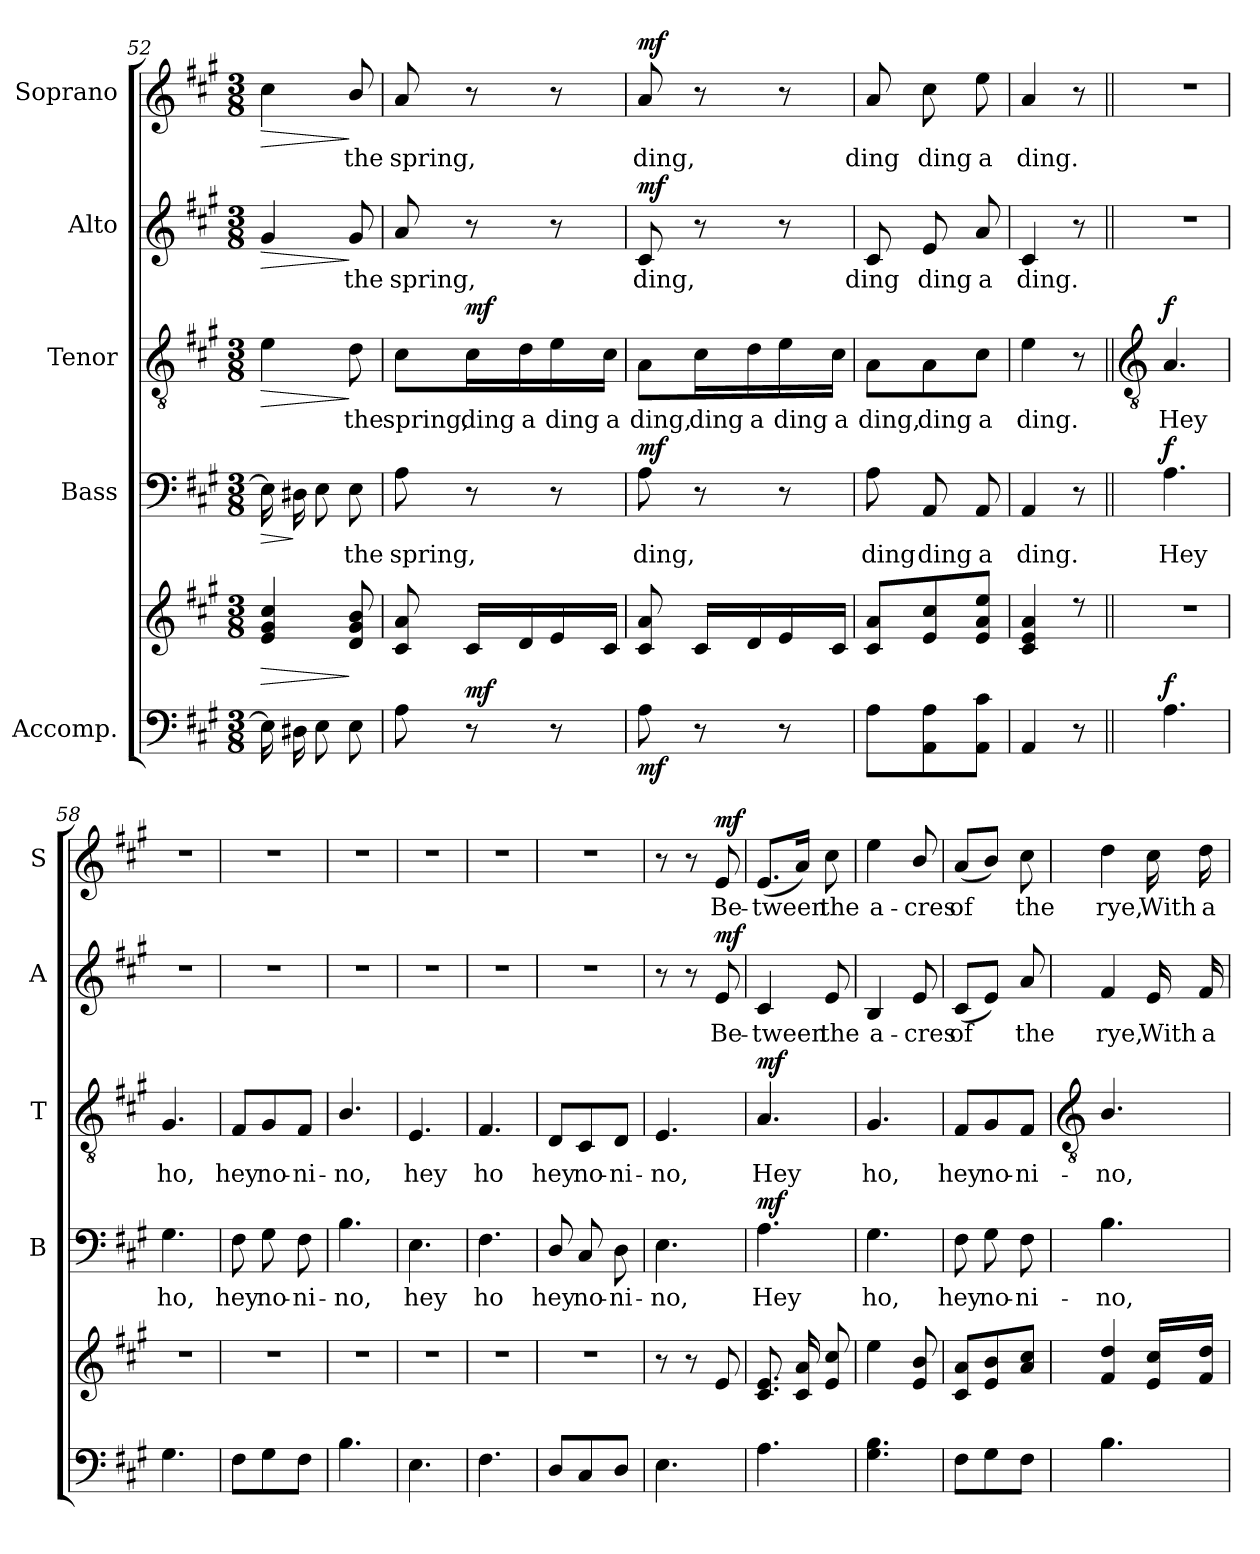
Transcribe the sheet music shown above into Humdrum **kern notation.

**kern	**kern	**dynam	**kern	**text	**dynam	**kern	**text	**dynam	**kern	**text	**dynam	**kern	**text	**dynam
*part5	*part5	*part5	*part4	*part4	*part4	*part3	*part3	*part3	*part2	*part2	*part2	*part1	*part1	*part1
*staff6	*staff5	*staff5/6	*staff4	*staff4	*staff4	*staff3	*staff3	*staff3	*staff2	*staff2	*staff2	*staff1	*staff1	*staff1
*I"Accomp.	*	*	*I"Bass	*	*	*I"Tenor	*	*	*I"Alto	*	*	*I"Soprano	*	*
*	*	*	*I'B	*	*	*I'T	*	*	*I'A	*	*	*I'S	*	*
*clefF4	*clefG2	*	*clefF4	*	*	*clefGv2	*	*	*clefG2	*	*	*clefG2	*	*
*k[f#c#g#]	*k[f#c#g#]	*	*k[f#c#g#]	*	*	*k[f#c#g#]	*	*	*k[f#c#g#]	*	*	*k[f#c#g#]	*	*
*A:	*A:	*	*A:	*	*	*A:	*	*	*A:	*	*	*A:	*	*
*M3/8	*M3/8	*	*M3/8	*	*	*M3/8	*	*	*M3/8	*	*	*M3/8	*	*
=52	=52	=52	=52	=52	=52	=52	=52	=52	=52	=52	=52	=52	=52	=52
*	*^	*	*	*	*	*	*	*	*	*	*	*	*	*
!	!	!LO:N:vis=1	!LO:HP:b	!	!	!LO:HP:b	!	!	!LO:HP:b	!	!	!LO:HP:b	!	!	!LO:HP:b
16ELL]	4e 4g# 4cc#	4.ryy	>	16ELL]	.	>	4e	.	>	4g#	.	>	4cc#	.	>
16D#X	.	.	.	16D#X	.	]	.	.	.	.	.	.	.	.	.
8E	.	.	.	8EJ	.	.	.	.	.	.	.	.	.	.	.
!	!	!	!	!	!LO:LY:b	!	!	!LO:LY:b	!	!	!LO:LY:b	!	!	!LO:LY:b	!
8EJ	8d/ 8g#/ 8b/	.	]	8E	the	.	8d	the	]	8g#	the	]	8b/	the	]
=53	=53	=53	=53	=53	=53	=53	=53	=53	=53	=53	=53	=53	=53	=53	=53
!	!	!LO:N:vis=1	!	!	!LO:LY:b	!	!	!LO:LY:b	!	!	!LO:LY:b	!	!	!LO:LY:b	!
8A	8c# 8a	4.ryy	.	8A	spring,	.	8c#\L	spring,	.	8a	spring,	.	8a	spring,	.
!	!	!	!LO:DY:b	!	!	!	!	!LO:LY:b	!LO:DY:b	!	!	!	!	!	!
8r	16c#LL	.	mf	8r	.	.	16c#\L	ding	mf	8r	.	.	8r	.	.
!	!	!	!	!	!	!	!	!LO:LY:b	!	!	!	!	!	!	!
.	16d	.	.	.	.	.	16d\	a	.	.	.	.	.	.	.
!	!	!	!	!	!	!	!	!LO:LY:b	!	!	!	!	!	!	!
8r	16e	.	.	8r	.	.	16e\	ding	.	8r	.	.	8r	.	.
!	!	!	!	!	!	!	!	!LO:LY:b	!	!	!	!	!	!	!
.	16c#JJ	.	.	.	.	.	16c#\JJ	a	.	.	.	.	.	.	.
=54	=54	=54	=54	=54	=54	=54	=54	=54	=54	=54	=54	=54	=54	=54	=54
!	!	!LO:N:vis=1	!LO:DY:b=2	!	!LO:LY:b	!LO:DY:b	!	!LO:LY:b	!	!	!LO:LY:b	!LO:DY:b	!	!LO:LY:b	!LO:DY:b
8A	8c# 8a	4.ryy	mf	8A	ding,	mf	8A\L	ding,	.	8c#	ding,	mf	8a	ding,	mf
!	!	!	!	!	!	!	!	!LO:LY:b	!	!	!	!	!	!	!
8r	16c#LL	.	.	8r	.	.	16c#\L	ding	.	8r	.	.	8r	.	.
!	!	!	!	!	!	!	!	!LO:LY:b	!	!	!	!	!	!	!
.	16d	.	.	.	.	.	16d\	a	.	.	.	.	.	.	.
!	!	!	!	!	!	!	!	!LO:LY:b	!	!	!	!	!	!	!
8r	16e	.	.	8r	.	.	16e\	ding	.	8r	.	.	8r	.	.
!	!	!	!	!	!	!	!	!LO:LY:b	!	!	!	!	!	!	!
.	16c#JJ	.	.	.	.	.	16c#\JJ	a	.	.	.	.	.	.	.
=55	=55	=55	=55	=55	=55	=55	=55	=55	=55	=55	=55	=55	=55	=55	=55
!	!	!LO:N:vis=1	!	!	!LO:LY:b	!	!	!LO:LY:b	!	!	!LO:LY:b	!	!	!LO:LY:b	!
8AL	8c# 8aL	4.ryy	.	8A	ding	.	8A\L	ding,	.	8c#	ding	.	8a	ding	.
!	!	!	!	!	!LO:LY:b	!	!	!LO:LY:b	!	!	!LO:LY:b	!	!	!LO:LY:b	!
8AA 8A	8e 8cc#	.	.	8AA	ding	.	8A\	ding	.	8e	ding	.	8cc#	ding	.
!	!	!	!	!	!LO:LY:b	!	!	!LO:LY:b	!	!	!LO:LY:b	!	!	!LO:LY:b	!
8AA 8c#J	8e 8a 8eeJ	.	.	8AA	a	.	8c#\J	a	.	8a	a	.	8ee	a	.
=56	=56	=56	=56	=56	=56	=56	=56	=56	=56	=56	=56	=56	=56	=56	=56
!	!	!LO:N:vis=1	!	!	!LO:LY:b	!	!	!LO:LY:b	!	!	!LO:LY:b	!	!	!LO:LY:b	!
4AA	4c# 4e 4a	4.ryy	.	4AA	ding.	.	4e	ding.	.	4c#	ding.	.	4a	ding.	.
8r	8r	.	.	8r	.	.	8r	.	.	8r	.	.	8r	.	.
*	*v	*v	*	*	*	*	*	*	*	*	*	*	*	*	*
!!LO:LB:g=z
=57||	=57||	=57||	=57||	=57||	=57||	=57||	=57||	=57||	=57||	=57||	=57||	=57||	=57||	=57||
*	*	*	*	*	*	*clefGv2	*	*	*	*	*	*	*	*
!	!LO:N:vis=1	!LO:DY:a=2	!	!LO:LY:b	!LO:DY:b	!	!LO:LY:b	!LO:DY:b	!LO:N:vis=1	!	!	!LO:N:vis=1	!	!
4.A	4.r	f	4.A	Hey	f	4.A	Hey	f	4.r	.	.	4.r	.	.
=58	=58	=58	=58	=58	=58	=58	=58	=58	=58	=58	=58	=58	=58	=58
!	!LO:N:vis=1	!	!	!LO:LY:b	!	!	!LO:LY:b	!	!LO:N:vis=1	!	!	!LO:N:vis=1	!	!
4.G#	4.r	.	4.G#	ho,	.	4.G#	ho,	.	4.r	.	.	4.r	.	.
=59	=59	=59	=59	=59	=59	=59	=59	=59	=59	=59	=59	=59	=59	=59
!	!LO:N:vis=1	!	!	!LO:LY:b	!	!	!LO:LY:b	!	!LO:N:vis=1	!	!	!LO:N:vis=1	!	!
8F#L	4.r	.	8F#	hey	.	8F#/L	hey	.	4.r	.	.	4.r	.	.
!	!	!	!	!LO:LY:b	!	!	!LO:LY:b	!	!	!	!	!	!	!
8G#	.	.	8G#	no-	.	8G#/	no-	.	.	.	.	.	.	.
!	!	!	!	!LO:LY:b	!	!	!LO:LY:b	!	!	!	!	!	!	!
8F#J	.	.	8F#	-ni-	.	8F#/J	-ni-	.	.	.	.	.	.	.
=60	=60	=60	=60	=60	=60	=60	=60	=60	=60	=60	=60	=60	=60	=60
!	!LO:N:vis=1	!	!	!LO:LY:b	!	!	!LO:LY:b	!	!LO:N:vis=1	!	!	!LO:N:vis=1	!	!
4.B	4.r	.	4.B	-no,	.	4.B/	-no,	.	4.r	.	.	4.r	.	.
=61	=61	=61	=61	=61	=61	=61	=61	=61	=61	=61	=61	=61	=61	=61
!	!LO:N:vis=1	!	!	!LO:LY:b	!	!	!LO:LY:b	!	!LO:N:vis=1	!	!	!LO:N:vis=1	!	!
4.E	4.r	.	4.E	hey	.	4.E	hey	.	4.r	.	.	4.r	.	.
=62	=62	=62	=62	=62	=62	=62	=62	=62	=62	=62	=62	=62	=62	=62
!	!LO:N:vis=1	!	!	!LO:LY:b	!	!	!LO:LY:b	!	!LO:N:vis=1	!	!	!LO:N:vis=1	!	!
4.F#	4.r	.	4.F#	ho	.	4.F#	ho	.	4.r	.	.	4.r	.	.
=63	=63	=63	=63	=63	=63	=63	=63	=63	=63	=63	=63	=63	=63	=63
!	!LO:N:vis=1	!	!	!LO:LY:b	!	!	!LO:LY:b	!	!LO:N:vis=1	!	!	!LO:N:vis=1	!	!
8DL	4.r	.	8D/	hey	.	8D/L	hey	.	4.r	.	.	4.r	.	.
!	!	!	!	!LO:LY:b	!	!	!LO:LY:b	!	!	!	!	!	!	!
8C#	.	.	8C#	no-	.	8C#/	no-	.	.	.	.	.	.	.
!	!	!	!	!LO:LY:b	!	!	!LO:LY:b	!	!	!	!	!	!	!
8DJ	.	.	8D	-ni-	.	8D/J	-ni-	.	.	.	.	.	.	.
=64	=64	=64	=64	=64	=64	=64	=64	=64	=64	=64	=64	=64	=64	=64
!	!	!	!	!LO:LY:b	!	!	!LO:LY:b	!	!	!	!	!	!	!
4.E	8r	.	4.E	-no,	.	4.E	-no,	.	8r	.	.	8r	.	.
.	8r	.	.	.	.	.	.	.	8r	.	.	8r	.	.
!	!	!	!	!	!	!	!	!	!	!LO:LY:b	!LO:DY:b	!	!LO:LY:b	!LO:DY:b
.	8e	.	.	.	.	.	.	.	8e	Be-	mf	8e	Be-	mf
=65	=65	=65	=65	=65	=65	=65	=65	=65	=65	=65	=65	=65	=65	=65
!	!	!LO:DY:a=2	!	!LO:LY:b	!	!	!LO:LY:b	!	!	!LO:LY:b	!	!	!LO:LY:b	!
!	!	!LO:DY:n=1:b	!	!	!LO:DY:b	!	!	!LO:DY:b	!	!	!	!	!	!
4.A	8.c# 8.eL	mf mf	4.A	Hey	mf	4.A	Hey	mf	4c#	-tween	.	(<8.eL	-tween	.
.	16c# 16aL	.	.	.	.	.	.	.	.	.	.	16aJ)	.	.
!	!	!	!	!	!	!	!	!	!	!LO:LY:b	!	!	!LO:LY:b	!
.	8e 8cc#J	.	.	.	.	.	.	.	8e	the	.	8cc#	the	.
=66	=66	=66	=66	=66	=66	=66	=66	=66	=66	=66	=66	=66	=66	=66
!	!	!	!	!LO:LY:b	!	!	!LO:LY:b	!	!	!LO:LY:b	!	!	!LO:LY:b	!
4.G# 4.B	4ee	.	4.G#	ho,	.	4.G#	ho,	.	4B	a-	.	4ee	a-	.
!	!	!	!	!	!	!	!	!	!	!LO:LY:b	!	!	!LO:LY:b	!
.	8e/ 8b/	.	.	.	.	.	.	.	8e	-cres	.	8b/	-cres	.
=67	=67	=67	=67	=67	=67	=67	=67	=67	=67	=67	=67	=67	=67	=67
!	!	!	!	!LO:LY:b	!	!	!LO:LY:b	!	!	!LO:LY:b	!	!	!LO:LY:b	!
8F#L	8c# 8aL	.	8F#	hey	.	8F#/L	hey	.	(<8c#L	of	.	(<8aL	of	.
!	!	!	!	!LO:LY:b	!	!	!LO:LY:b	!	!	!	!	!	!	!
8G#	8e 8b	.	8G#	no-	.	8G#/	no-	.	8eJ)	.	.	8bJ)	.	.
!	!	!	!	!LO:LY:b	!	!	!LO:LY:b	!	!	!LO:LY:b	!	!	!LO:LY:b	!
8F#J	8a 8cc#J	.	8F#	-ni-	.	8F#/J	-ni-	.	8a	the	.	8cc#	the	.
!!LO:LB:g=z
=68	=68	=68	=68	=68	=68	=68	=68	=68	=68	=68	=68	=68	=68	=68
*	*	*	*	*	*	*clefGv2	*	*	*	*	*	*	*	*
*	*^	*	*	*	*	*	*	*	*	*	*	*	*	*
!	!	!LO:N:vis=1	!	!	!LO:LY:b	!	!	!LO:LY:b	!	!	!LO:LY:b	!	!	!LO:LY:b	!
4.B\	4f# 4dd	4.ryy	.	4.B\	-no,	.	4.B/	-no,	.	4f#	rye,	.	4dd	rye,	.
!	!	!	!	!	!	!	!	!	!	!	!LO:LY:b	!	!	!LO:LY:b	!
.	16e 16cc#LL	.	.	.	.	.	.	.	.	16e	With	.	16cc#	With	.
!	!	!	!	!	!	!	!	!	!	!	!LO:LY:b	!	!	!LO:LY:b	!
.	16f# 16ddJJ	.	.	.	.	.	.	.	.	16f#	a	.	16dd	a	.
*	*v	*v	*	*	*	*	*	*	*	*	*	*	*	*	*
=	=	=	=	=	=	=	=	=	=	=	=	=	=	=
*-	*-	*-	*-	*-	*-	*-	*-	*-	*-	*-	*-	*-	*-	*-
